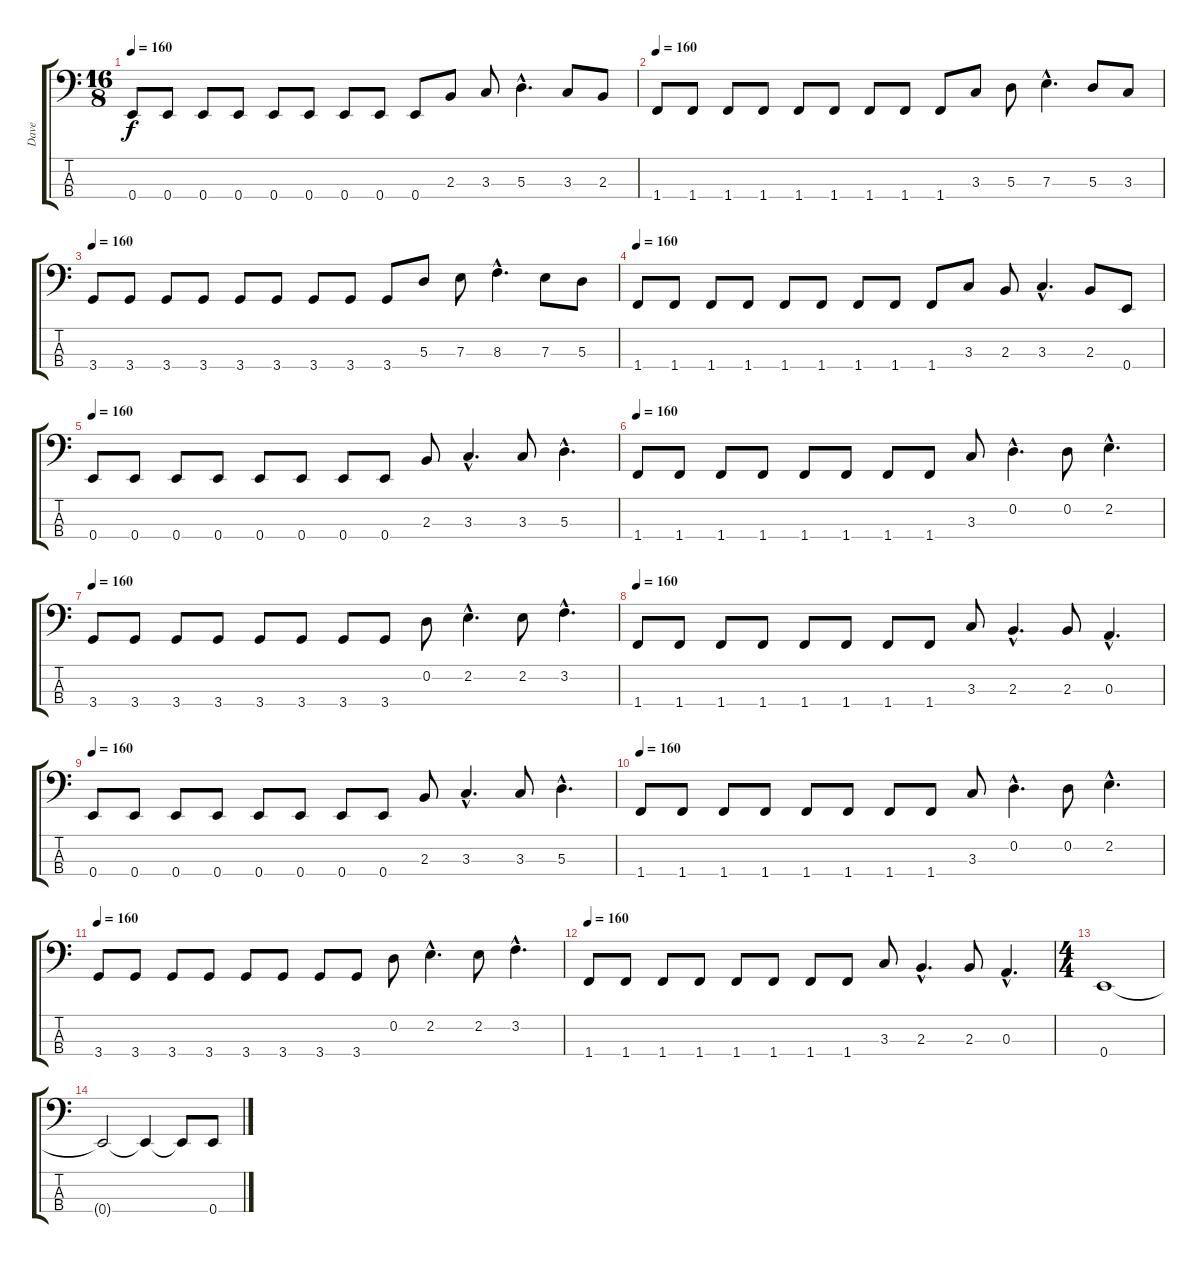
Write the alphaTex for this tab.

\track ("Dave" "Dave") {instrument electricbassfinger}
\staff {score tabs}
\tuning (G2 D2 A1 E1) {hide}
\ts (16 8)
\tempo 160
\clef f4
\ks c
0.4.8{dy f} 0.4.8 0.4.8 0.4.8 0.4.8 0.4.8 0.4.8 0.4.8 0.4.8 2.3.8 3.3.8 5.3{hac}.4{d} 3.3.8 2.3.8 |
\tempo 160
1.4.8 1.4.8 1.4.8 1.4.8 1.4.8 1.4.8 1.4.8 1.4.8 1.4.8 3.3.8 5.3.8 7.3{hac}.4{d} 5.3.8 3.3.8 |
\tempo 160
3.4.8 3.4.8 3.4.8 3.4.8 3.4.8 3.4.8 3.4.8 3.4.8 3.4.8 5.3.8 7.3.8 8.3{hac}.4{d} 7.3.8 5.3.8 |
\tempo 160
1.4.8 1.4.8 1.4.8 1.4.8 1.4.8 1.4.8 1.4.8 1.4.8 1.4.8 3.3.8 2.3.8 3.3{hac}.4{d} 2.3.8 0.4.8 |
\tempo 160
0.4.8 0.4.8 0.4.8 0.4.8 0.4.8 0.4.8 0.4.8 0.4.8 2.3.8 3.3{hac}.4{d} 3.3.8 5.3{hac}.4{d} |
\tempo 160
1.4.8 1.4.8 1.4.8 1.4.8 1.4.8 1.4.8 1.4.8 1.4.8 3.3.8 0.2{hac}.4{d} 0.2.8 2.2{hac}.4{d} |
\tempo 160
3.4.8 3.4.8 3.4.8 3.4.8 3.4.8 3.4.8 3.4.8 3.4.8 0.2.8 2.2{hac}.4{d} 2.2.8 3.2{hac}.4{d} |
\tempo 160
1.4.8 1.4.8 1.4.8 1.4.8 1.4.8 1.4.8 1.4.8 1.4.8 3.3.8 2.3{hac}.4{d} 2.3.8 0.3{hac}.4{d} |
\tempo 160
0.4.8 0.4.8 0.4.8 0.4.8 0.4.8 0.4.8 0.4.8 0.4.8 2.3.8 3.3{hac}.4{d} 3.3.8 5.3{hac}.4{d} |
\tempo 160
1.4.8 1.4.8 1.4.8 1.4.8 1.4.8 1.4.8 1.4.8 1.4.8 3.3.8 0.2{hac}.4{d} 0.2.8 2.2{hac}.4{d} |
\tempo 160
3.4.8 3.4.8 3.4.8 3.4.8 3.4.8 3.4.8 3.4.8 3.4.8 0.2.8 2.2{hac}.4{d} 2.2.8 3.2{hac}.4{d} |
\tempo 160
1.4.8 1.4.8 1.4.8 1.4.8 1.4.8 1.4.8 1.4.8 1.4.8 3.3.8 2.3{hac}.4{d} 2.3.8 0.3{hac}.4{d} |
\ts (4 4)
0.4.1 |
0.4{t}.2 0.4{t}.4 0.4{t}.8 0.4.8
